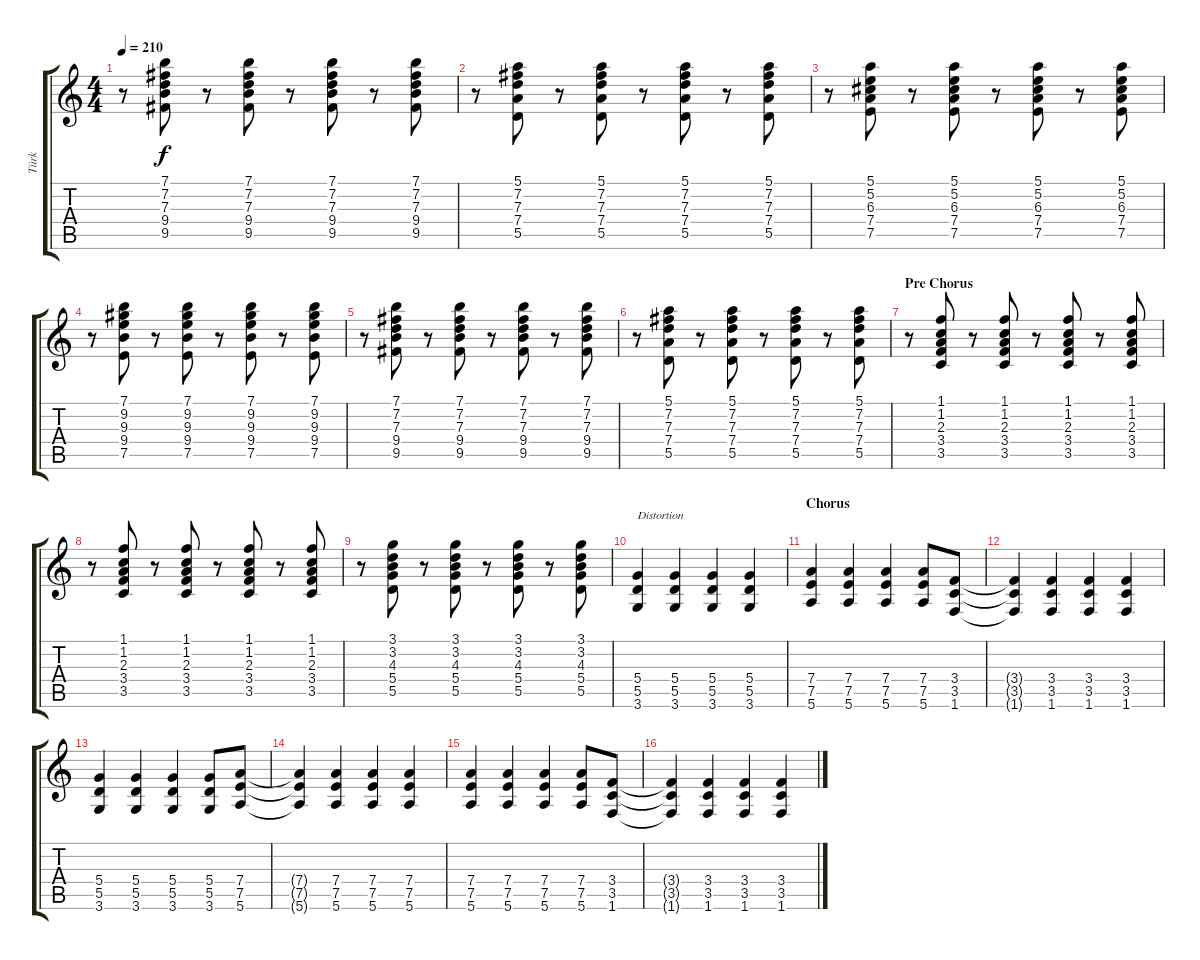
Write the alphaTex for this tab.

\track ("Türk" "Türk") {instrument distortionguitar}
\staff {score tabs}
\tuning (E4 B3 G3 D3 A2 E2) {hide}
\ts (4 4)
\tempo 210
\clef g2
\ks c
r.8{dy f} (7.1 7.2 7.3 9.4 9.5).8 r.8 (7.1 7.2 7.3 9.4 9.5).8 r.8 (7.1 7.2 7.3 9.4 9.5).8 r.8 (7.1 7.2 7.3 9.4 9.5).8 |
r.8 (5.1 7.2 7.3 7.4 5.5).8 r.8 (5.1 7.2 7.3 7.4 5.5).8 r.8 (5.1 7.2 7.3 7.4 5.5).8 r.8 (5.1 7.2 7.3 7.4 5.5).8 |
r.8 (5.1 5.2 6.3 7.4 7.5).8 r.8 (5.1 5.2 6.3 7.4 7.5).8 r.8 (5.1 5.2 6.3 7.4 7.5).8 r.8 (5.1 5.2 6.3 7.4 7.5).8 |
r.8 (7.1 9.2 9.3 9.4 7.5).8 r.8 (7.1 9.2 9.3 9.4 7.5).8 r.8 (7.1 9.2 9.3 9.4 7.5).8 r.8 (7.1 9.2 9.3 9.4 7.5).8 |
r.8 (7.1 7.2 7.3 9.4 9.5).8 r.8 (7.1 7.2 7.3 9.4 9.5).8 r.8 (7.1 7.2 7.3 9.4 9.5).8 r.8 (7.1 7.2 7.3 9.4 9.5).8 |
r.8 (5.1 7.2 7.3 7.4 5.5).8 r.8 (5.1 7.2 7.3 7.4 5.5).8 r.8 (5.1 7.2 7.3 7.4 5.5).8 r.8 (5.1 7.2 7.3 7.4 5.5).8 |
\section ("" "Pre Chorus")
r.8 (1.1 1.2 2.3 3.4 3.5).8 r.8 (1.1 1.2 2.3 3.4 3.5).8 r.8 (1.1 1.2 2.3 3.4 3.5).8 r.8 (1.1 1.2 2.3 3.4 3.5).8 |
r.8 (1.1 1.2 2.3 3.4 3.5).8 r.8 (1.1 1.2 2.3 3.4 3.5).8 r.8 (1.1 1.2 2.3 3.4 3.5).8 r.8 (1.1 1.2 2.3 3.4 3.5).8 |
r.8 (3.1 3.2 4.3 5.4 5.5).8 r.8 (3.1 3.2 4.3 5.4 5.5).8 r.8 (3.1 3.2 4.3 5.4 5.5).8 r.8 (3.1 3.2 4.3 5.4 5.5).8 |
(5.4 5.5 3.6).4{txt "Distortion" instrument distortionguitar} (5.4 5.5 3.6).4 (5.4 5.5 3.6).4 (5.4 5.5 3.6).4 |
\section ("" "Chorus")
(7.4 7.5 5.6).4 (7.4 7.5 5.6).4 (7.4 7.5 5.6).4 (7.4 7.5 5.6).8 (3.4 3.5 1.6).8 |
(3.4{t} 3.5{t} 1.6{t}).4 (3.4 3.5 1.6).4 (3.4 3.5 1.6).4 (3.4 3.5 1.6).4 |
(5.4 5.5 3.6).4 (5.4 5.5 3.6).4 (5.4 5.5 3.6).4 (5.4 5.5 3.6).8 (7.4 7.5 5.6).8 |
(7.4{t} 7.5{t} 5.6{t}).4 (7.4 7.5 5.6).4 (7.4 7.5 5.6).4 (7.4 7.5 5.6).4 |
(7.4 7.5 5.6).4 (7.4 7.5 5.6).4 (7.4 7.5 5.6).4 (7.4 7.5 5.6).8 (3.4 3.5 1.6).8 |
(3.4{t} 3.5{t} 1.6{t}).4 (3.4 3.5 1.6).4 (3.4 3.5 1.6).4 (3.4 3.5 1.6).4
